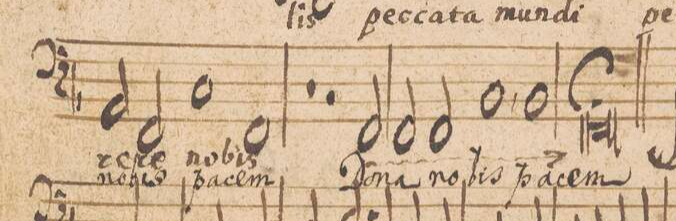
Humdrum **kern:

**kern	**text	**text
*I"Basso	*	*
*clefF4	*	*
*k[b-]	*	*
*met(C|)	*	*
*M2/1	*	*
2AA/	-re-	no-
2FF/	-re-	-bis
=21-	=21-	=21-
1C	-no-	pa-
1FF	-bis	-cem
=22	=22	=22
1r	.	.
2r	.	.
*	*ij	*
2FF/	mi-	Do-
=23	=23	=23
2FF/	-ſe-	-na
2FF/	-re-	no-
1BB-,<	-re	-bis
=24-	=24-	=24-
1BB-	no-	pa-
[1FFl;>	-bis	-cem
*	*Xij	*
=25-	=25-	=25-
0FF]	.	.
=26||	=26||	=26||
*M2/1	*	*
*met(C|)	*	*
*-	*-	*-
